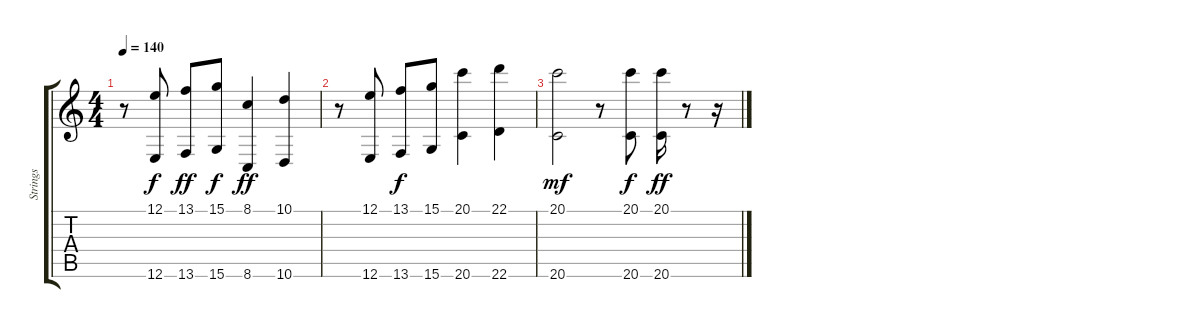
\track ("Strings" "Strings") {instrument stringensemble1}
\staff {score tabs}
\tuning (E4 B3 G3 D3 A2 E2) {hide}
\ts (4 4)
\tempo 140
\clef g2
\ks c
r.8{dy ff} (12.1 12.6).8{dy f} (13.1 13.6).8{dy ff} (15.1 15.6).8{dy f} (8.1 8.6).4{dy ff} (10.1 10.6).4 |
r.8 (12.1 12.6).8 (13.1 13.6).8{dy f} (15.1 15.6).8 (20.1 20.6).4 (22.1 22.6).4 |
(20.1 20.6).2{dy mf} r.8 (20.1 20.6).8{dy f} (20.1 20.6).16{dy ff} r.8 r.16
